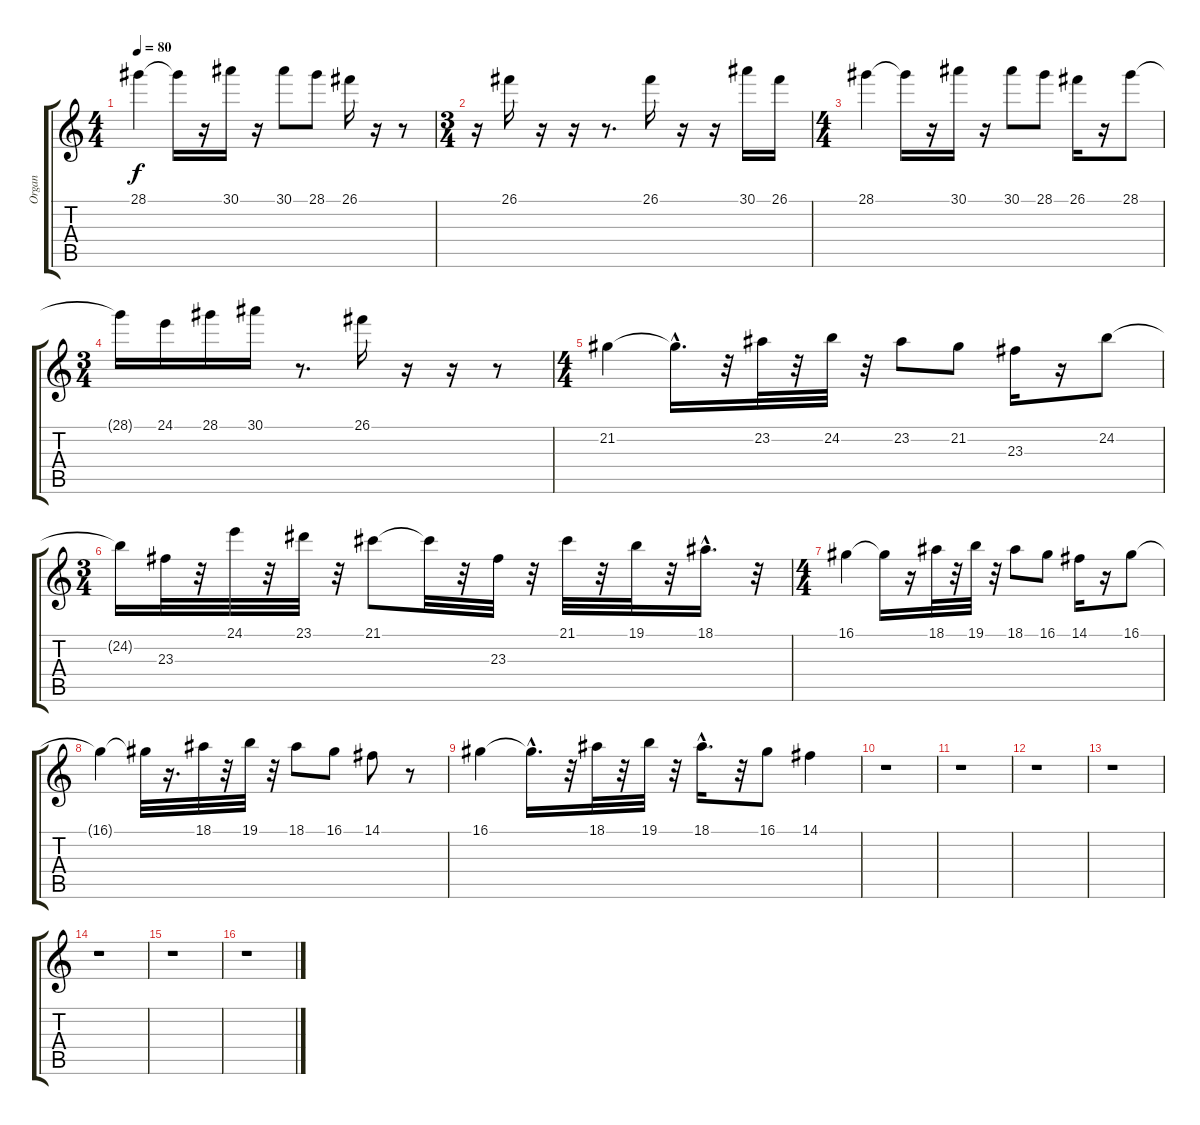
\track ("Organ" "Organ") {instrument percussiveorgan}
\staff {score tabs}
\tuning (E4 B3 G3 D3 A2 E2) {hide}
\ts (4 4)
\tempo 80
\clef g2
\ks c
28.1.4{dy f volume 8 instrument percussiveorgan} 28.1{t}.16 r.16 30.1.16 r.16 30.1.8 28.1.8 26.1.16 r.16 r.8 |
\ts (3 4)
r.16 26.1.16 r.16 r.16 r.8{d} 26.1.16 r.16 r.16 30.1.16 26.1.16 |
\ts (4 4)
28.1.4 28.1{t}.16 r.16 30.1.16 r.16 30.1.8 28.1.8 26.1.16 r.16 28.1.8 |
\ts (3 4)
28.1{t}.16 24.1.16 28.1.16 30.1.16 r.8{d} 26.1.16 r.16 r.16 r.8 |
\ts (4 4)
21.2.4{instrument drawbarorgan} 21.2{hac t}.16{d} r.32 23.2.32{volume 13} r.32 24.2.32 r.32 23.2.8 21.2.8 23.3.16 r.16 24.2.8 |
\ts (3 4)
24.2{t}.16 23.3.32 r.32 24.1.32 r.32 23.1.32 r.32 21.1.8 21.1{t}.32 r.32 23.3.32 r.32 21.1.32 r.32 19.1.32 r.32 18.1{hac}.16{d} r.32 |
\ts (4 4)
16.1.4 16.1{t}.16 r.16 18.1.32 r.32 19.1.32 r.32 18.1.8 16.1.8 14.1.16 r.16 16.1.8 |
16.1{t}.4 16.1{t}.32 r.16{d} 18.1.32 r.32 19.1.32 r.32 18.1.8 16.1.8 14.1.8 r.8 |
16.1.4 16.1{hac t}.16{d} r.32 18.1.32 r.32 19.1.32 r.32 18.1{hac}.16{d} r.32 16.1.8 14.1.4 |
r.1 |
r.1 |
r.1 |
r.1 |
r.1 |
r.1 |
r.1
